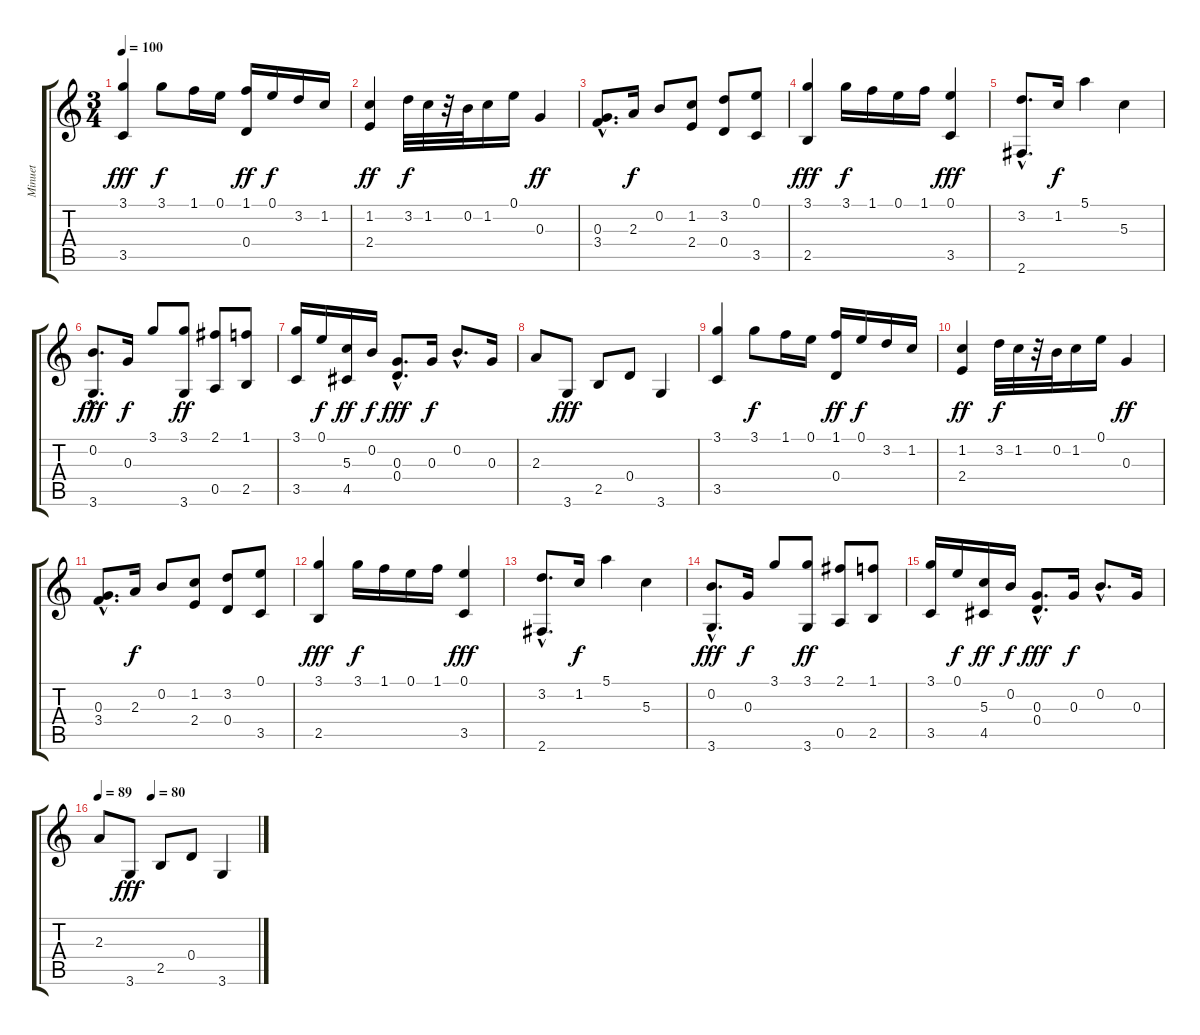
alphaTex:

\track ("Minuet" "Minuet") {instrument acousticguitarnylon}
\staff {score tabs}
\tuning (E4 B3 G3 D3 A2 E2) {hide}
\ts (3 4)
\tempo 100
\clef g2
\ks c
(3.1 3.5).4{dy fff instrument acousticguitarnylon} 3.1.8{dy f} 1.1.16 0.1.16 (1.1 0.4).16{dy ff} 0.1.16{dy f} 3.2.16 1.2.16 |
(1.2 2.4).4{dy ff} 3.2.32{dy f} 1.2.32 r.32 0.2.32 1.2.16 0.1.16 0.3.4{dy ff} |
(0.3{hac} 3.4).8{d} 2.3.16{dy f} 0.2.8 (1.2 2.4).8 (3.2 0.4).8 (0.1 3.5).8 |
(3.1 2.5).4{dy fff} 3.1.16{dy f} 1.1.16 0.1.16 1.1.16 (0.1 3.5).4{dy fff} |
(3.2{hac} 2.6).8{d} 1.2.16{dy f} 5.1.4 5.3.4 |
(0.2{hac} 3.6).8{d dy fff} 0.3.16{dy f} 3.1.8 (3.1 3.6).8{dy ff} (2.1 0.5).8 (1.1 2.5).8 |
(3.1 3.5).16 0.1.16{dy f} (5.3 4.5).16{dy ff} 0.2.16{dy f} (0.3{hac} 0.4).8{d dy fff} 0.3.16{dy f} 0.2{hac}.8{d} 0.3.16 |
2.3.8 3.6.8{dy fff} 2.5.8 0.4.8 3.6.4 |
(3.1 3.5).4 3.1.8{dy f} 1.1.16 0.1.16 (1.1 0.4).16{dy ff} 0.1.16{dy f} 3.2.16 1.2.16 |
(1.2 2.4).4{dy ff} 3.2.32{dy f} 1.2.32 r.32 0.2.32 1.2.16 0.1.16 0.3.4{dy ff} |
(0.3{hac} 3.4).8{d} 2.3.16{dy f} 0.2.8 (1.2 2.4).8 (3.2 0.4).8 (0.1 3.5).8 |
(3.1 2.5).4{dy fff} 3.1.16{dy f} 1.1.16 0.1.16 1.1.16 (0.1 3.5).4{dy fff} |
(3.2{hac} 2.6).8{d} 1.2.16{dy f} 5.1.4 5.3.4 |
(0.2{hac} 3.6).8{d dy fff} 0.3.16{dy f} 3.1.8 (3.1 3.6).8{dy ff} (2.1 0.5).8 (1.1 2.5).8 |
(3.1 3.5).16 0.1.16{dy f} (5.3 4.5).16{dy ff} 0.2.16{dy f} (0.3{hac} 0.4).8{d dy fff} 0.3.16{dy f} 0.2{hac}.8{d} 0.3.16 |
\tempo 89
\tempo (80 0.3333333333333333)
2.3.8 3.6.8{dy fff} 2.5.8 0.4.8 3.6.4
